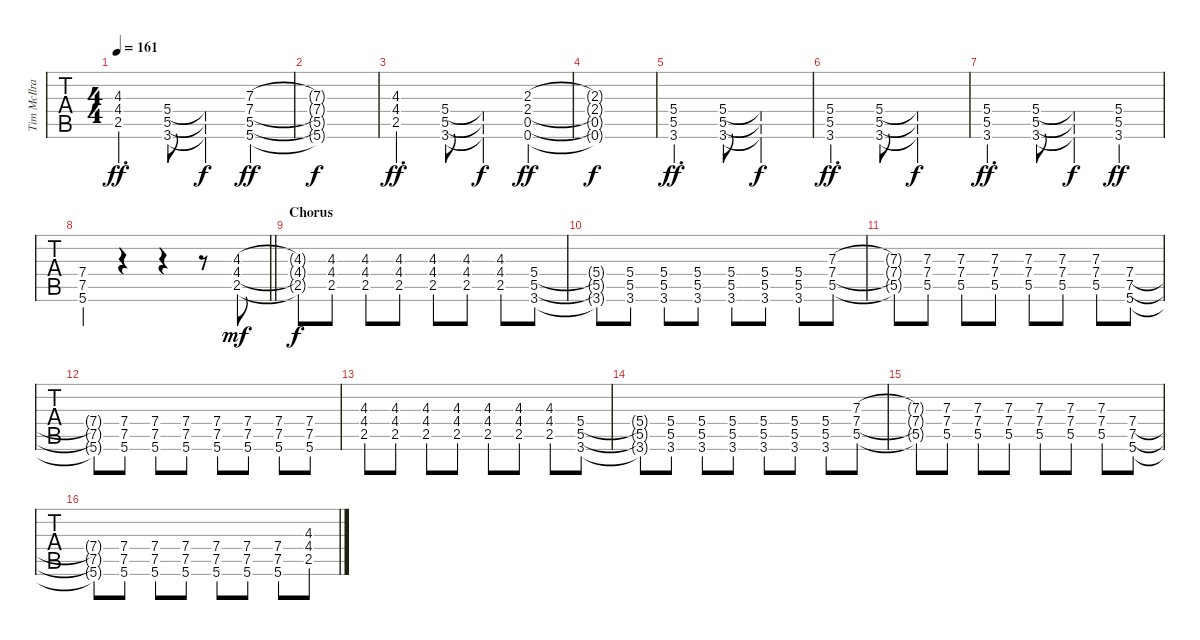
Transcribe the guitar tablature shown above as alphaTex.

\track ("Tim McIlrath - Guitar One" "Tim McIlra") {instrument distortionguitar}
\staff {tabs}
\tuning (Eb4 Bb3 Gb3 Db3 Ab2 Eb2) {hide}
\ts (4 4)
\tempo 161
\clef g2
\ks db
(4.3 4.4 2.5).4{d dy ff} (5.4 5.5 3.6).8 (5.4{t} 5.5{t} 3.6{t}).4{dy f} (7.3 7.4 5.5 5.6).4{dy ff} |
(7.3{t} 7.4{t} 5.5{t} 5.6{t}).1{dy f} |
(4.3 4.4 2.5).4{d dy ff} (5.4 5.5 3.6).8 (5.4{t} 5.5{t} 3.6{t}).4{dy f} (2.3 2.4 0.5 0.6).4{dy ff} |
(2.3{t} 2.4{t} 0.5{t} 0.6{t}).1{dy f} |
(5.4 5.5 3.6).4{d dy ff} (5.4 5.5 3.6).8 (5.4{t} 5.5{t} 3.6{t}).2{dy f} |
(5.4 5.5 3.6).4{d dy ff} (5.4 5.5 3.6).8 (5.4{t} 5.5{t} 3.6{t}).2{dy f} |
(5.4 5.5 3.6).4{d dy ff} (5.4 5.5 3.6).8 (5.4{t} 5.5{t} 3.6{t}).4{dy f} (5.4 5.5 3.6).4{dy ff} |
\barLineRight lightlight
(7.4 7.5 5.6).4 r.4 r.4 r.8 (4.3 4.4 2.5).8{dy mf} |
\section ("" "Chorus")
(4.3{t} 4.4{t} 2.5{t}).8{dy f} (4.3 4.4 2.5).8 (4.3 4.4 2.5).8 (4.3 4.4 2.5).8 (4.3 4.4 2.5).8 (4.3 4.4 2.5).8 (4.3 4.4 2.5).8 (5.4 5.5 3.6).8 |
(5.4{t} 5.5{t} 3.6{t}).8 (5.4 5.5 3.6).8 (5.4 5.5 3.6).8 (5.4 5.5 3.6).8 (5.4 5.5 3.6).8 (5.4 5.5 3.6).8 (5.4 5.5 3.6).8 (7.3 7.4 5.5).8 |
(7.3{t} 7.4{t} 5.5{t}).8 (7.3 7.4 5.5).8 (7.3 7.4 5.5).8 (7.3 7.4 5.5).8 (7.3 7.4 5.5).8 (7.3 7.4 5.5).8 (7.3 7.4 5.5).8 (7.4 7.5 5.6).8 |
(7.4{t} 7.5{t} 5.6{t}).8 (7.4 7.5 5.6).8 (7.4 7.5 5.6).8 (7.4 7.5 5.6).8 (7.4 7.5 5.6).8 (7.4 7.5 5.6).8 (7.4 7.5 5.6).8 (7.4 7.5 5.6).8 |
(4.3 4.4 2.5).8 (4.3 4.4 2.5).8 (4.3 4.4 2.5).8 (4.3 4.4 2.5).8 (4.3 4.4 2.5).8 (4.3 4.4 2.5).8 (4.3 4.4 2.5).8 (5.4 5.5 3.6).8 |
(5.4{t} 5.5{t} 3.6{t}).8 (5.4 5.5 3.6).8 (5.4 5.5 3.6).8 (5.4 5.5 3.6).8 (5.4 5.5 3.6).8 (5.4 5.5 3.6).8 (5.4 5.5 3.6).8 (7.3 7.4 5.5).8 |
(7.3{t} 7.4{t} 5.5{t}).8 (7.3 7.4 5.5).8 (7.3 7.4 5.5).8 (7.3 7.4 5.5).8 (7.3 7.4 5.5).8 (7.3 7.4 5.5).8 (7.3 7.4 5.5).8 (7.4 7.5 5.6).8 |
(7.4{t} 7.5{t} 5.6{t}).8 (7.4 7.5 5.6).8 (7.4 7.5 5.6).8 (7.4 7.5 5.6).8 (7.4 7.5 5.6).8 (7.4 7.5 5.6).8 (7.4 7.5 5.6).8 (4.3 4.4 2.5).8
